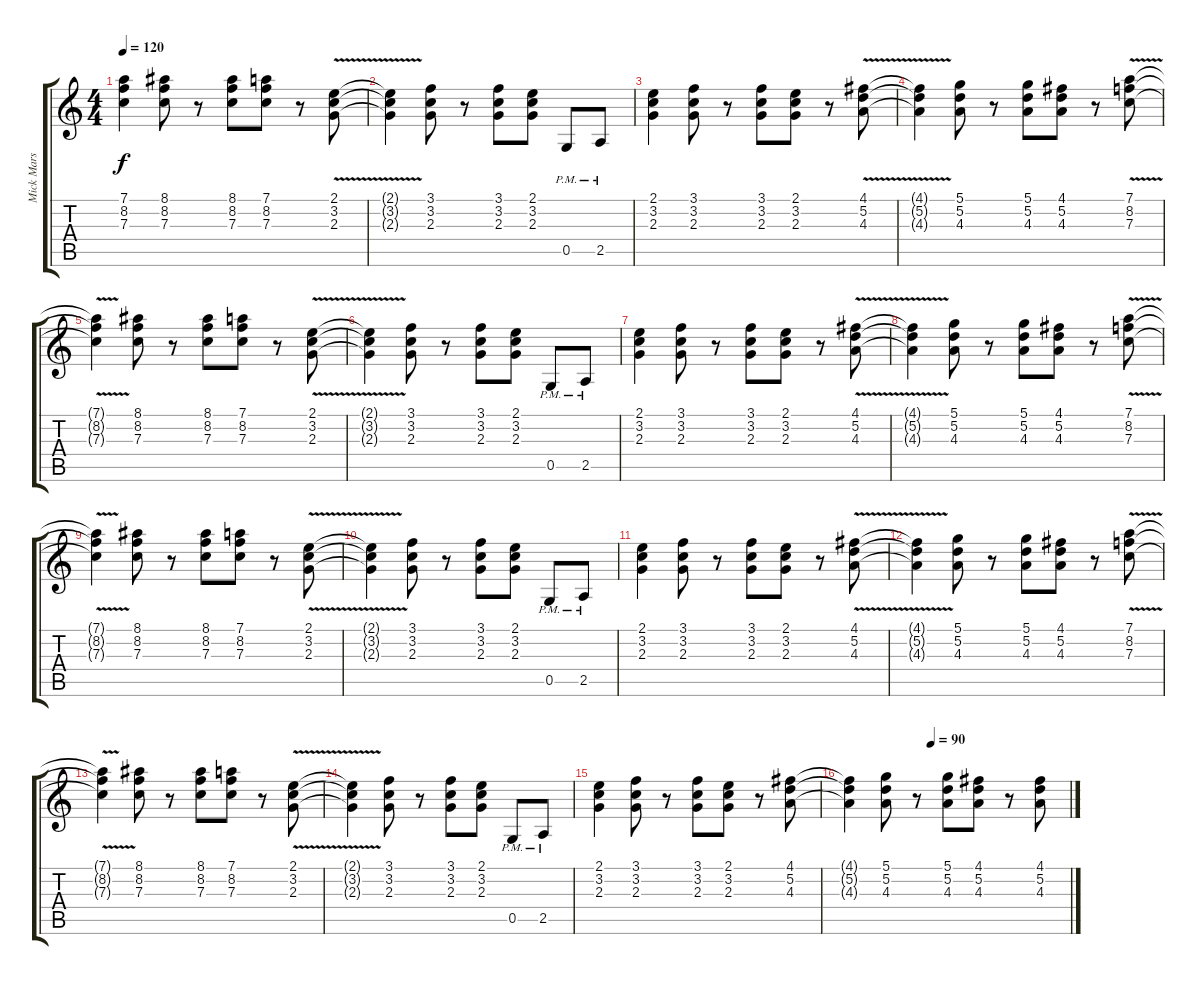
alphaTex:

\track ("Mick Mars - Rhytm - Guitar I" "Mick Mars ") {instrument distortionguitar}
\staff {score tabs}
\tuning (D4 A3 F3 C3 G2 D2) {hide}
\ts (4 4)
\tempo 120
\clef g2
\ks c
(7.1{t} 8.2{t} 7.3{t}).4{dy f} (8.1 8.2 7.3).8 r.8 (8.1 8.2 7.3).8 (7.1 8.2 7.3).8 r.8 (2.1{v} 3.2{v} 2.3{v}).8 |
(2.1{t} 3.2{t} 2.3{t}).4 (3.1 3.2 2.3).8 r.8 (3.1 3.2 2.3).8 (2.1 3.2 2.3).8 0.5{pm}.8 2.5{pm}.8 |
(2.1 3.2 2.3).4 (3.1 3.2 2.3).8 r.8 (3.1 3.2 2.3).8 (2.1 3.2 2.3).8 r.8 (4.1{v} 5.2{v} 4.3{v}).8 |
(4.1{t} 5.2{t} 4.3{t}).4 (5.1 5.2 4.3).8 r.8 (5.1 5.2 4.3).8 (4.1 5.2 4.3).8 r.8 (7.1{v} 8.2{v} 7.3{v}).8 |
(7.1{t} 8.2{t} 7.3{t}).4 (8.1 8.2 7.3).8 r.8 (8.1 8.2 7.3).8 (7.1 8.2 7.3).8 r.8 (2.1{v} 3.2{v} 2.3{v}).8 |
(2.1{t} 3.2{t} 2.3{t}).4 (3.1 3.2 2.3).8 r.8 (3.1 3.2 2.3).8 (2.1 3.2 2.3).8 0.5{pm}.8 2.5{pm}.8 |
(2.1 3.2 2.3).4 (3.1 3.2 2.3).8 r.8 (3.1 3.2 2.3).8 (2.1 3.2 2.3).8 r.8 (4.1{v} 5.2{v} 4.3{v}).8 |
(4.1{t} 5.2{t} 4.3{t}).4 (5.1 5.2 4.3).8 r.8 (5.1 5.2 4.3).8 (4.1 5.2 4.3).8 r.8 (7.1{v} 8.2{v} 7.3{v}).8 |
(7.1{t} 8.2{t} 7.3{t}).4 (8.1 8.2 7.3).8 r.8 (8.1 8.2 7.3).8 (7.1 8.2 7.3).8 r.8 (2.1{v} 3.2{v} 2.3{v}).8 |
(2.1{t} 3.2{t} 2.3{t}).4 (3.1 3.2 2.3).8 r.8 (3.1 3.2 2.3).8 (2.1 3.2 2.3).8 0.5{pm}.8 2.5{pm}.8 |
(2.1 3.2 2.3).4 (3.1 3.2 2.3).8 r.8 (3.1 3.2 2.3).8 (2.1 3.2 2.3).8 r.8 (4.1{v} 5.2{v} 4.3{v}).8 |
(4.1{t} 5.2{t} 4.3{t}).4 (5.1 5.2 4.3).8 r.8 (5.1 5.2 4.3).8 (4.1 5.2 4.3).8 r.8 (7.1{v} 8.2{v} 7.3{v}).8 |
(7.1{t} 8.2{t} 7.3{t}).4 (8.1 8.2 7.3).8 r.8 (8.1 8.2 7.3).8 (7.1 8.2 7.3).8 r.8 (2.1{v} 3.2{v} 2.3{v}).8 |
(2.1{t} 3.2{t} 2.3{t}).4 (3.1 3.2 2.3).8 r.8 (3.1 3.2 2.3).8 (2.1 3.2 2.3).8 0.5{pm}.8 2.5{pm}.8 |
(2.1 3.2 2.3).4 (3.1 3.2 2.3).8 r.8 (3.1 3.2 2.3).8 (2.1 3.2 2.3).8 r.8 (4.1 5.2 4.3).8 |
\tempo (90 0.375)
(4.1{t} 5.2{t} 4.3{t}).4 (5.1 5.2 4.3).8 r.8 (5.1 5.2 4.3).8 (4.1 5.2 4.3).8 r.8 (4.1 5.2 4.3).8
